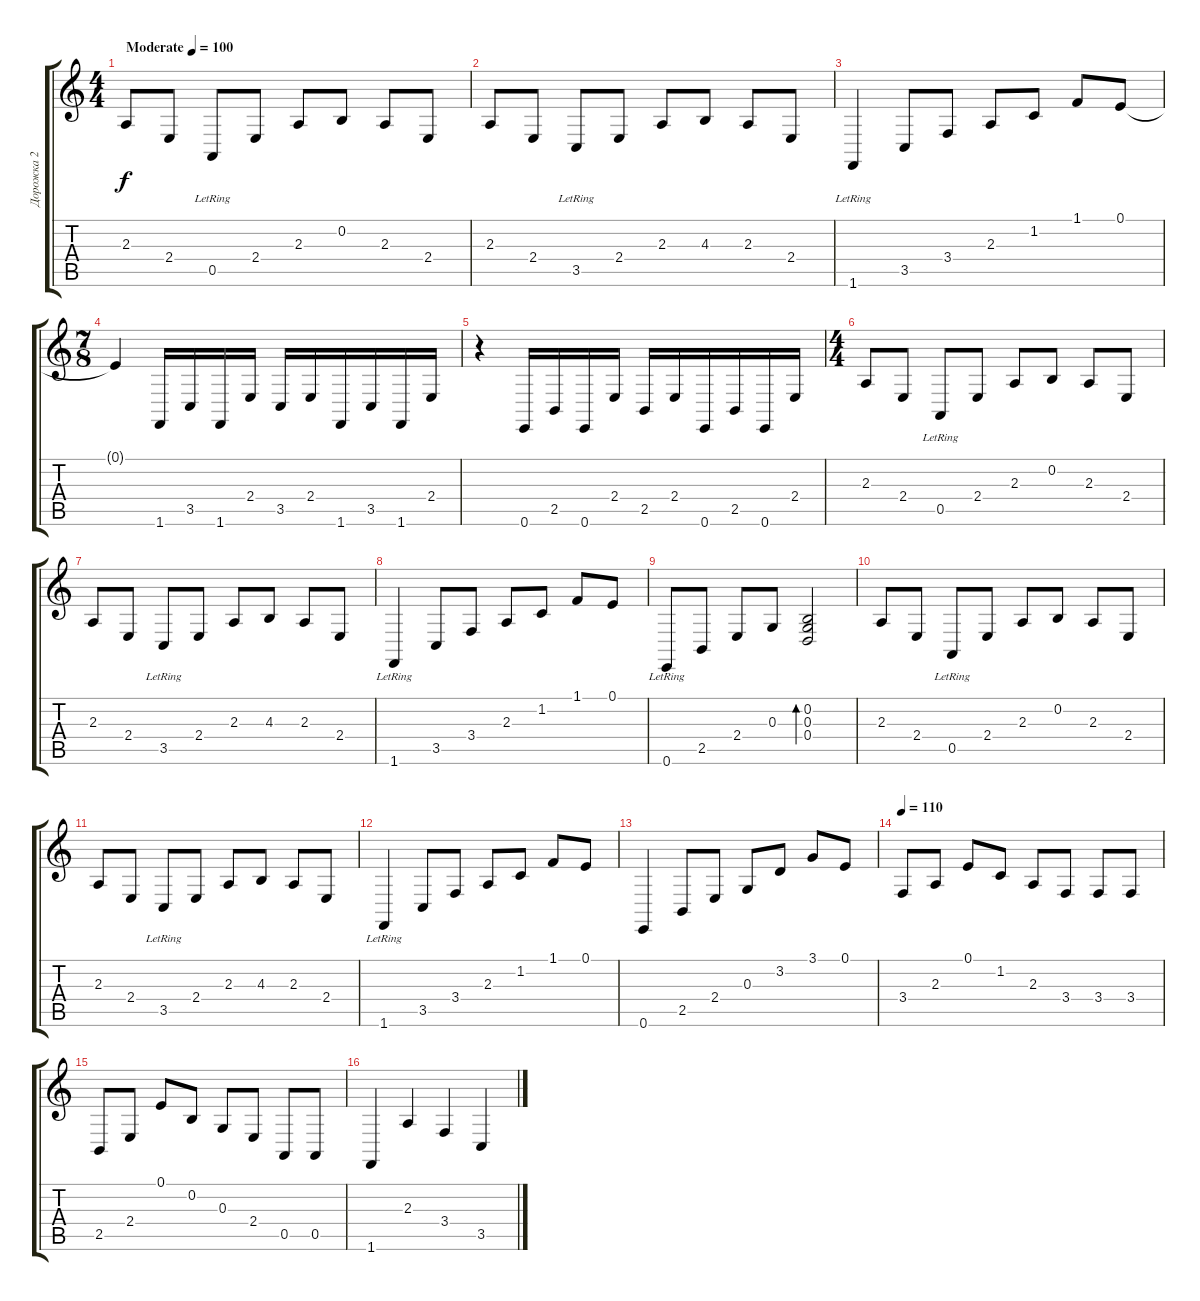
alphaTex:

\track ("Дорожка 2" "Дорожка 2") {instrument brightacousticpiano}
\staff {score tabs}
\tuning (E4 B3 G3 D3 A2 E2) {hide}
\ts (4 4)
\tempo (100 "Moderate")
\clef g2
\ks c
2.3.8{dy f instrument brightacousticpiano} 2.4.8 0.5{lr}.8 2.4.8 2.3.8 0.2.8 2.3.8 2.4.8 |
2.3.8 2.4.8 3.5{lr}.8 2.4.8 2.3.8 4.3.8 2.3.8 2.4.8 |
1.6{lr}.4 3.5.8 3.4.8 2.3.8 1.2.8 1.1.8 0.1.8 |
\ts (7 8)
0.1{t}.4 1.6.16 3.5.16 1.6.16 2.4.16 3.5.16 2.4.16 1.6.16 3.5.16 1.6.16 2.4.16 |
r.4 0.6.16 2.5.16 0.6.16 2.4.16 2.5.16 2.4.16 0.6.16 2.5.16 0.6.16 2.4.16 |
\ts (4 4)
2.3.8 2.4.8 0.5{lr}.8 2.4.8 2.3.8 0.2.8 2.3.8 2.4.8 |
2.3.8 2.4.8 3.5{lr}.8 2.4.8 2.3.8 4.3.8 2.3.8 2.4.8 |
1.6{lr}.4 3.5.8 3.4.8 2.3.8 1.2.8 1.1.8 0.1.8 |
0.6{lr}.8 2.5.8 2.4.8 0.3.8 (0.2 0.3 0.4).2{bd 120} |
2.3.8 2.4.8 0.5{lr}.8 2.4.8 2.3.8 0.2.8 2.3.8 2.4.8 |
2.3.8 2.4.8 3.5{lr}.8 2.4.8 2.3.8 4.3.8 2.3.8 2.4.8 |
1.6{lr}.4 3.5.8 3.4.8 2.3.8 1.2.8 1.1.8 0.1.8 |
0.6.4 2.5.8 2.4.8 0.3.8 3.2.8 3.1.8 0.1.8 |
\tempo 110
3.4.8{volume 7} 2.3.8 0.1.8 1.2.8 2.3.8 3.4.8 3.4.8 3.4.8 |
2.5.8 2.4.8 0.1.8 0.2.8 0.3.8 2.4.8 0.5.8 0.5.8 |
1.6.4 2.3.4 3.4.4 3.5.4
